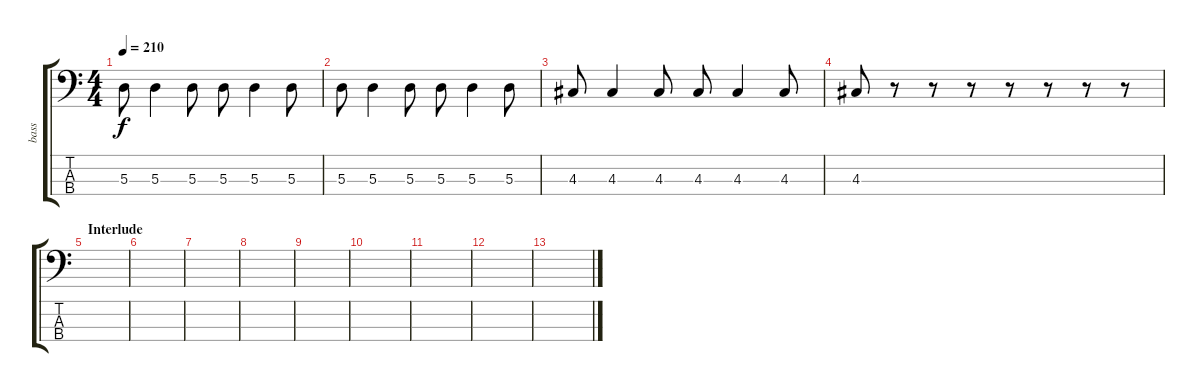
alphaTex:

\track ("bass" "bass") {instrument electricbassfinger}
\staff {score tabs}
\tuning (G2 D2 A1 E1) {hide}
\ts (4 4)
\tempo 210
\clef f4
\ks c
5.3.8{dy f} 5.3.4 5.3.8 5.3.8 5.3.4 5.3.8 |
5.3.8 5.3.4 5.3.8 5.3.8 5.3.4 5.3.8 |
4.3.8 4.3.4 4.3.8 4.3.8 4.3.4 4.3.8 |
4.3.8 r.8 r.8 r.8 r.8 r.8 r.8 r.8 |
\section ("" "Interlude")
|
|
|
|
|
|
|
|
\section ("" "")
